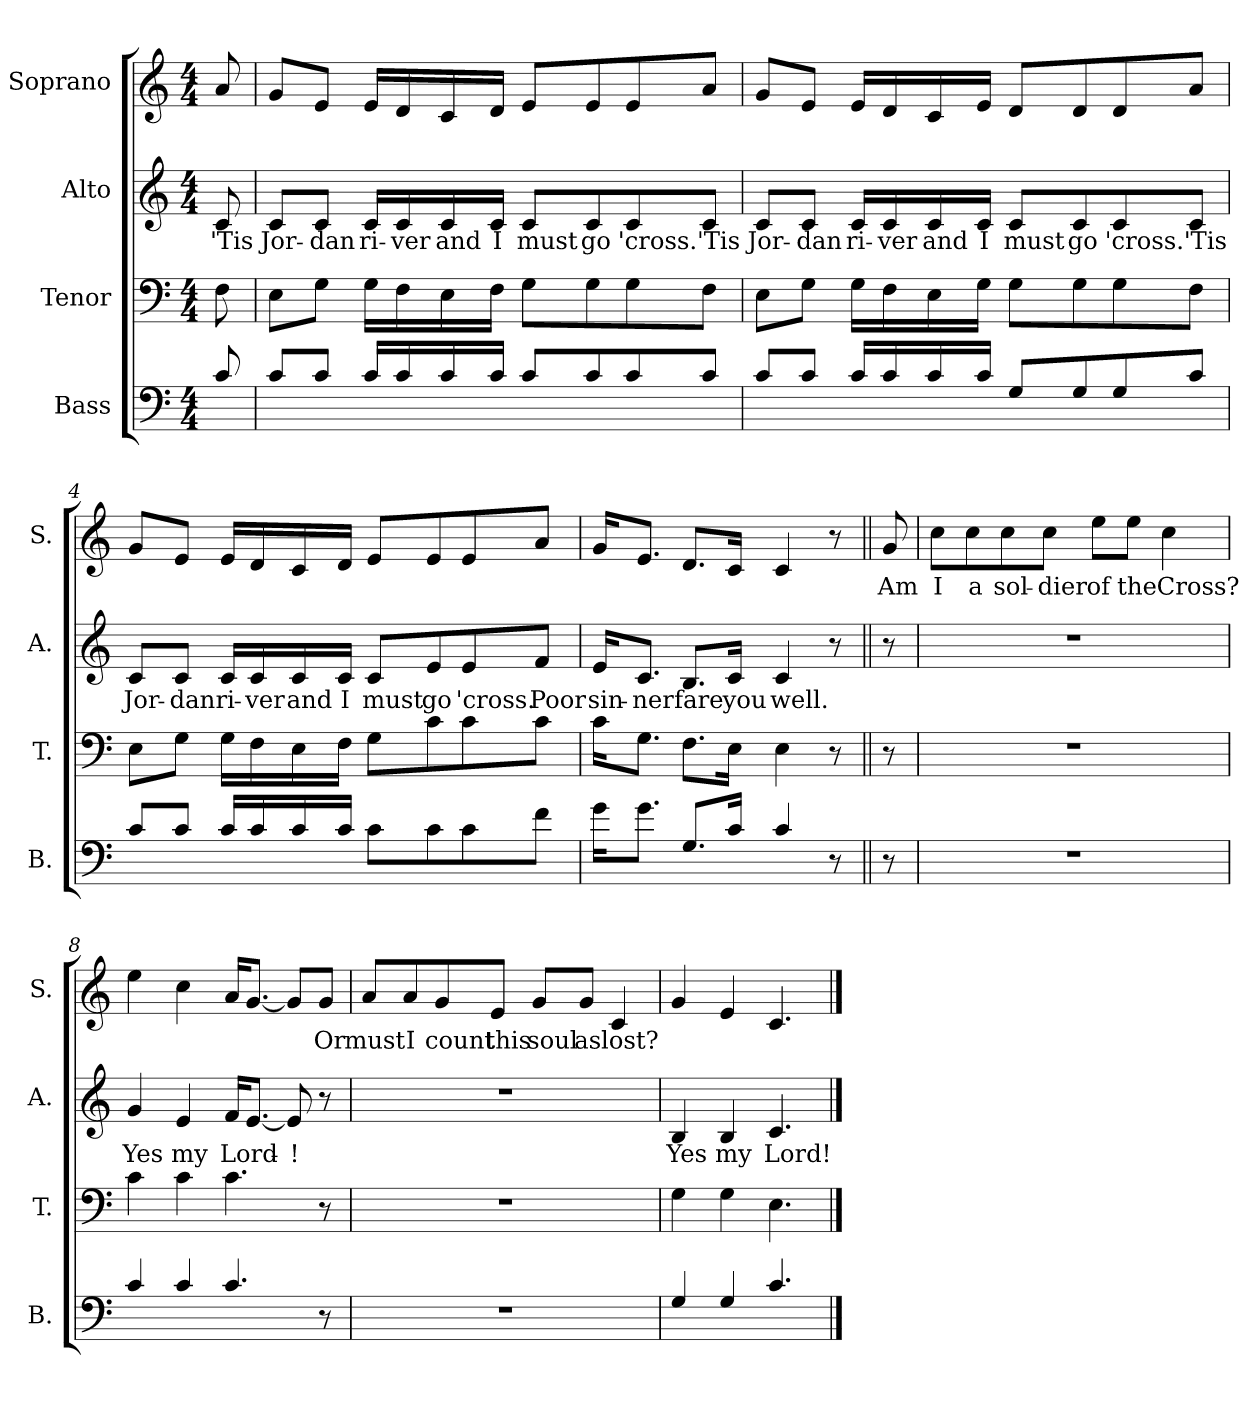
**kern	**kern	**kern	**text	**kern	**text
*part4	*part3	*part2	*part2	*part1	*part1
*staff4	*staff3	*staff2	*staff2	*staff1	*staff1
*I"Bass	*I"Tenor	*I"Alto	*	*I"Soprano	*
*I'B.	*I'T.	*I'A.	*	*I'S.	*
*clefF4	*clefF4	*clefG2	*	*clefG2	*
*ITrd7c12	*	*	*	*	*
*k[]	*k[]	*k[]	*	*k[]	*
*M4/4	*M4/4	*M4/4	*	*M4/4	*
*MM70	*MM70	*MM70	*	*MM70	*
=1	=1	=1	=1	=1	=1
!	!	!	!LO:LY:b	!	!
8C/	8F\	8c/	'Tis	8a/	.
=2	=2	=2	=2	=2	=2
!	!	!	!LO:LY:b	!	!
8C/L	8E\L	8c/L	Jor-	8g/L	.
!	!	!	!LO:LY:b	!	!
8C/J	8G\J	8c/J	-dan	8e/J	.
!	!	!	!LO:LY:b	!	!
16C/LL	16G\LL	16c/LL	ri-	16e/LL	.
!	!	!	!LO:LY:b	!	!
16C/	16F\	16c/	-ver	16d/	.
!	!	!	!LO:LY:b	!	!
16C/	16E\	16c/	and	16c/	.
!	!	!	!LO:LY:b	!	!
16C/JJ	16F\JJ	16c/JJ	I	16d/JJ	.
!	!	!	!LO:LY:b	!	!
8C/L	8G\L	8c/L	must	8e/L	.
!	!	!	!LO:LY:b	!	!
8C/	8G\	8c/	go	8e/	.
!	!	!	!LO:LY:b	!	!
8C/	8G\	8c/	'cross.	8e/	.
!	!	!	!LO:LY:b	!	!
8C/J	8F\J	8c/J	'Tis	8a/J	.
!!LO:LB:g=z
=3	=3	=3	=3	=3	=3
!	!	!	!LO:LY:b	!	!
8C/L	8E\L	8c/L	Jor-	8g/L	.
!	!	!	!LO:LY:b	!	!
8C/J	8G\J	8c/J	-dan	8e/J	.
!	!	!	!LO:LY:b	!	!
16C/LL	16G\LL	16c/LL	ri-	16e/LL	.
!	!	!	!LO:LY:b	!	!
16C/	16F\	16c/	-ver	16d/	.
!	!	!	!LO:LY:b	!	!
16C/	16E\	16c/	and	16c/	.
!	!	!	!LO:LY:b	!	!
16C/JJ	16G\JJ	16c/JJ	I	16e/JJ	.
!	!	!	!LO:LY:b	!	!
8GG/L	8G\L	8c/L	must	8d/L	.
!	!	!	!LO:LY:b	!	!
8GG/	8G\	8c/	go	8d/	.
!	!	!	!LO:LY:b	!	!
8GG/	8G\	8c/	'cross.	8d/	.
!	!	!	!LO:LY:b	!	!
8C/J	8F\J	8c/J	'Tis	8a/J	.
!!LO:LB:g=z
=4	=4	=4	=4	=4	=4
!	!	!	!LO:LY:b	!	!
8C/L	8E\L	8c/L	Jor-	8g/L	.
!	!	!	!LO:LY:b	!	!
8C/J	8G\J	8c/J	-dan	8e/J	.
!	!	!	!LO:LY:b	!	!
16C/LL	16G\LL	16c/LL	ri-	16e/LL	.
!	!	!	!LO:LY:b	!	!
16C/	16F\	16c/	-ver	16d/	.
!	!	!	!LO:LY:b	!	!
16C/	16E\	16c/	and	16c/	.
!	!	!	!LO:LY:b	!	!
16C/JJ	16F\JJ	16c/JJ	I	16d/JJ	.
!	!	!	!LO:LY:b	!	!
8C\L	8G\L	8c/L	must	8e/L	.
!	!	!	!LO:LY:b	!	!
8C\	8c\	8e/	go	8e/	.
!	!	!	!LO:LY:b	!	!
8C\	8c\	8e/	'cross.	8e/	.
!	!	!	!LO:LY:b	!	!
8F\J	8c\J	8f/J	Poor	8a/J	.
!!LO:LB:g=z
=5	=5	=5	=5	=5	=5
!	!	!	!LO:LY:b	!	!
16G\KL	16c\KL	16e/KL	sin-	16g/KL	.
!	!	!	!LO:LY:b	!	!
8.G\J	8.G\J	8.c/J	-ner	8.e/J	.
!	!	!	!LO:LY:b	!	!
8.GG/L	8.F\L	8.B/L	fare	8.d/L	.
!	!	!	!LO:LY:b	!	!
16C/Jk	16E\Jk	16c/Jk	you	16c/Jk	.
!	!	!	!LO:LY:b	!	!
4C/	4E\	4c/	well.	4c/	.
8r	8r	8r	.	8r	.
=6||	=6||	=6||	=6||	=6||	=6||
!	!	!	!	!	!LO:LY:b
8r	8r	8r	.	8g/	Am
=7	=7	=7	=7	=7	=7
!	!	!	!	!	!LO:LY:b
1r	1r	1r	.	8cc\L	I
!	!	!	!	!	!LO:LY:b
.	.	.	.	8cc\	a
!	!	!	!	!	!LO:LY:b
.	.	.	.	8cc\	sol-
!	!	!	!	!	!LO:LY:b
.	.	.	.	8cc\J	-dier
!	!	!	!	!	!LO:LY:b
.	.	.	.	8ee\L	of
!	!	!	!	!	!LO:LY:b
.	.	.	.	8ee\J	the
!	!	!	!	!	!LO:LY:b
.	.	.	.	4cc\	Cross?
!!LO:PB:g=z
=8	=8	=8	=8	=8	=8
!	!	!	!LO:LY:b	!	!
4C/	4c\	4g/	Yes	4ee\	.
!	!	!	!LO:LY:b	!	!
4C/	4c\	4e/	my	4cc\	.
!	!	!	!LO:LY:b	!	!
4.C/	4.c\	16f/KL	Lord-	16a/KL	.
.	.	[8.e/J	.	[8.g/J	.
!	!	!	!LO:LY:b	!	!
.	.	8e/]	-!	8g/L]	.
!	!	!	!	!	!LO:LY:b
8r	8r	8r	.	8g/J	Or
=9	=9	=9	=9	=9	=9
!	!	!	!	!	!LO:LY:b
1r	1r	1r	.	8a/L	must
!	!	!	!	!	!LO:LY:b
.	.	.	.	8a/	I
!	!	!	!	!	!LO:LY:b
.	.	.	.	8g/	count
!	!	!	!	!	!LO:LY:b
.	.	.	.	8e/J	this
!	!	!	!	!	!LO:LY:b
.	.	.	.	8g/L	soul
!	!	!	!	!	!LO:LY:b
.	.	.	.	8g/J	as
!	!	!	!	!	!LO:LY:b
.	.	.	.	4c/	lost?
=10	=10	=10	=10	=10	=10
!	!	!	!LO:LY:b	!	!
4GG/	4G\	4B/	Yes	4g/	.
!	!	!	!LO:LY:b	!	!
4GG/	4G\	4B/	my	4e/	.
!	!	!	!LO:LY:b	!	!
4.C/	4.E\	4.c/	Lord!	4.c/	.
==	==	==	==	==	==
*-	*-	*-	*-	*-	*-
